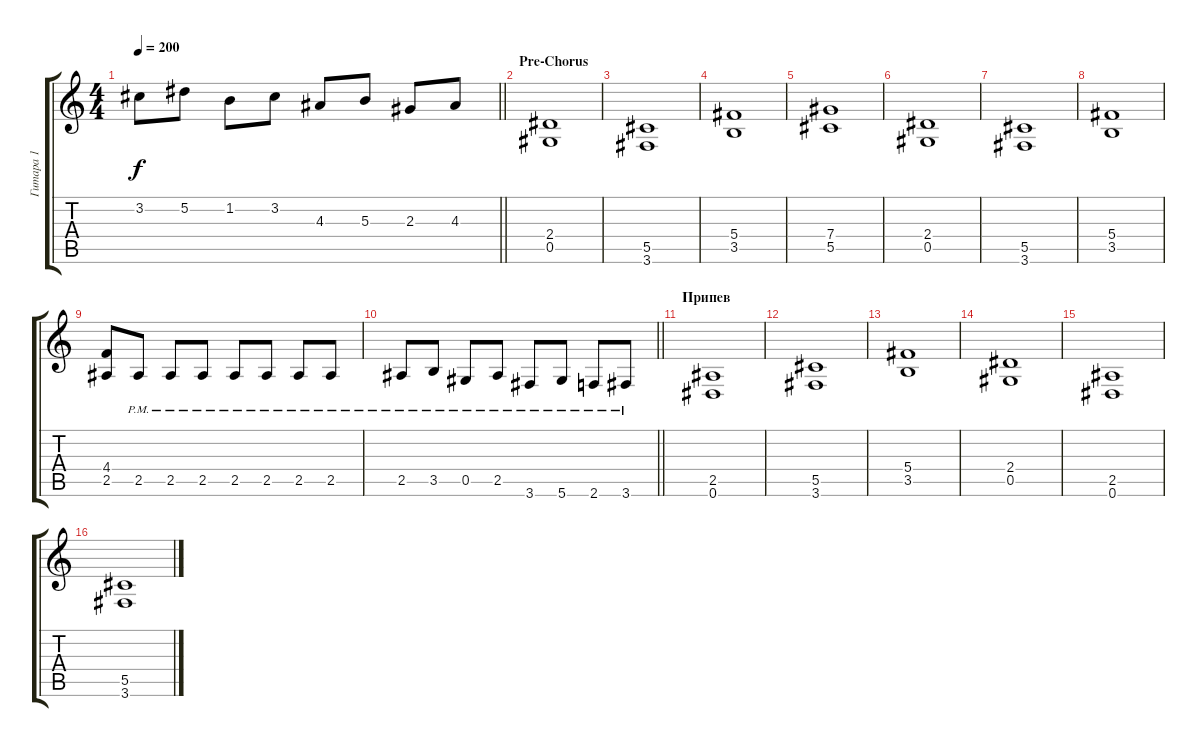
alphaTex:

\track ("Гитара 1" "Гитара 1") {instrument overdrivenguitar}
\staff {score tabs}
\tuning (Eb4 Bb3 Gb3 Db3 Ab2 Eb2) {hide}
\ts (4 4)
\tempo 200
\clef g2
\barLineRight lightlight
\ks c
3.2.8{dy f} 5.2.8 1.2.8 3.2.8 4.3.8 5.3.8 2.3.8 4.3.8 |
\section ("" "Pre-Chorus")
(2.4 0.5).1 |
(5.5 3.6).1 |
(5.4 3.5).1 |
(7.4 5.5).1 |
(2.4 0.5).1 |
(5.5 3.6).1 |
(5.4 3.5).1 |
(4.4 2.5).8 2.5{pm}.8 2.5{pm}.8 2.5{pm}.8 2.5{pm}.8 2.5{pm}.8 2.5{pm}.8 2.5{pm}.8 |
\barLineRight lightlight
2.5{pm}.8 3.5{pm}.8 0.5{pm}.8 2.5{pm}.8 3.6{pm}.8 5.6{pm}.8 2.6{pm}.8 3.6{pm}.8 |
\section ("" "Припев")
(2.5 0.6).1 |
(5.5 3.6).1 |
(5.4 3.5).1 |
(2.4 0.5).1 |
(2.5 0.6).1 |
(5.5 3.6).1
